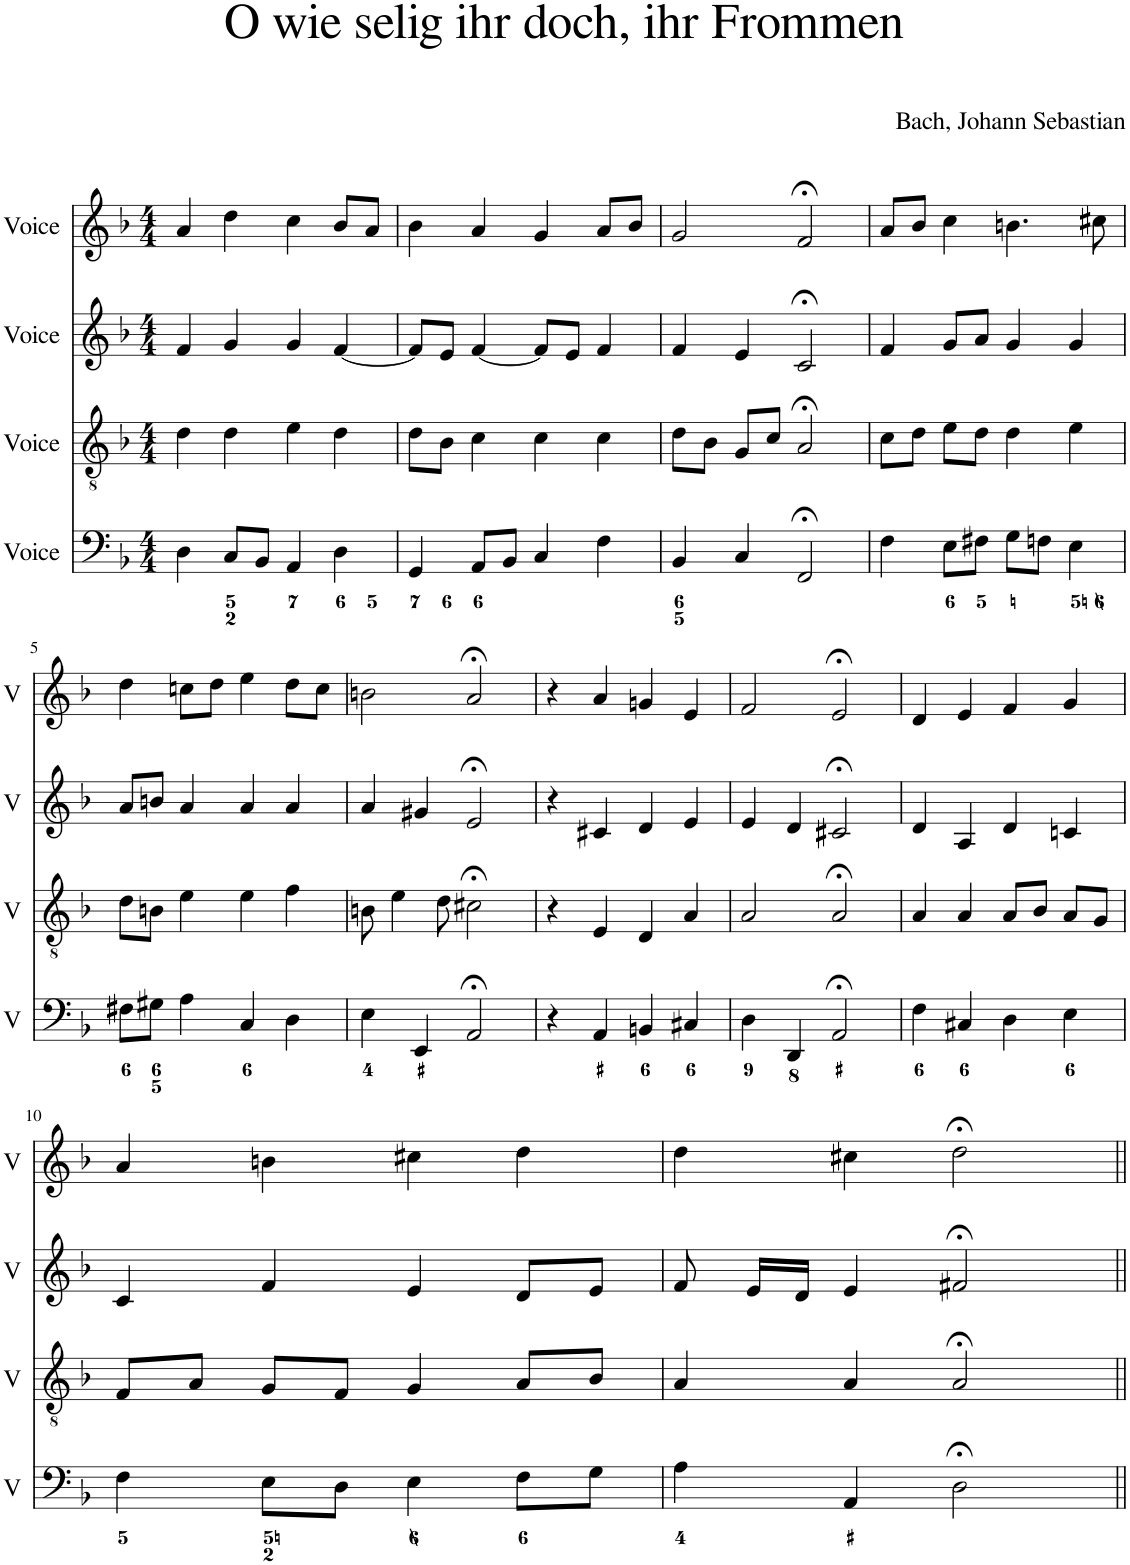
**kern	**kern	**kern	**kern
*part4	*part3	*part2	*part1
*staff4	*staff3	*staff2	*staff1
*I"Voice	*I"Voice	*I"Voice	*I"Voice
*I'V	*I'V	*I'V	*I'V
*clefF4	*clefGv2	*clefG2	*clefG2
*k[b-]	*k[b-]	*k[b-]	*k[b-]
*M4/4	*M4/4	*M4/4	*M4/4
=1	=1	=1	=1
4D\	4d\	4f/	4a/
8C/L	4d\	4g/	4dd\
8BB-/J	.	.	.
4AA/	4e\	4g/	4cc\
4D\	4d\	[4f/	8b-/L
.	.	.	8a/J
=2	=2	=2	=2
4GG/	8d\L	8f/L]	4b-\
.	8B-\J	8e/J	.
8AA/L	4c\	[4f/	4a/
8BB-/J	.	.	.
4C/	4c\	8f/L]	4g/
.	.	8e/J	.
4F\	4c\	4f/	8a/L
.	.	.	8b-/J
=3	=3	=3	=3
4BB-/	8d\L	4f/	2g/
.	8B-\J	.	.
4C/	8G/L	4e/	.
.	8c/J	.	.
2FF;</	2A;</	2c;</	2f;</
=4	=4	=4	=4
4F\	8c\L	4f/	8a/L
.	8d\J	.	8b-/J
8E\L	8e\L	8g/L	4cc\
8F#X\J	8d\J	8a/J	.
8G\L	4d\	4g/	4.bn\
8Fn\J	.	.	.
4E\	4e\	4g/	.
.	.	.	8cc#X\
!!LO:LB:g=z
=5	=5	=5	=5
8F#X\L	8d\L	8a/L	4dd\
8G#X\J	8Bn\J	8bn/J	.
4A\	4e\	4a/	8ccn\L
.	.	.	8dd\J
4C/	4e\	4a/	4ee\
4D\	4f\	4a/	8dd\L
.	.	.	8cc\J
=6	=6	=6	=6
4E\	8Bn\	4a/	2bn\
.	4e\	.	.
4EE/	.	4g#X/	.
.	8d\	.	.
2AA;</	2c#X;<\	2e;</	2a;</
=7	=7	=7	=7
4r	4r	4r	4r
4AA/	4E/	4c#X/	4a/
4BBn/	4D/	4d/	4gn/
4C#X/	4A/	4e/	4e/
=8	=8	=8	=8
4D\	2A/	4e/	2f/
4DD/	.	4d/	.
2AA;</	2A;</	2c#X;</	2e;</
=9	=9	=9	=9
4F\	4A/	4d/	4d/
4C#X/	4A/	4A/	4e/
4D\	8A/L	4d/	4f/
.	8B-/J	.	.
4E\	8A/L	4cn/	4g/
.	8G/J	.	.
!!LO:LB:g=z
=10	=10	=10	=10
4F\	8F/L	4c/	4a/
.	8A/J	.	.
8E\L	8G/L	4f/	4bn\
8D\J	8F/J	.	.
4E\	4G/	4e/	4cc#X\
8F\L	8A/L	8d/L	4dd\
8G\J	8B-/J	8e/J	.
=11	=11	=11	=11
4A\	4A/	8f/	4dd\
.	.	16e/LL	.
.	.	16d/JJ	.
4AA/	4A/	4e/	4cc#X\
2D;<\	2A;</	2f#X;</	2dd;<\
=||	=||	=||	=||
*-	*-	*-	*-
